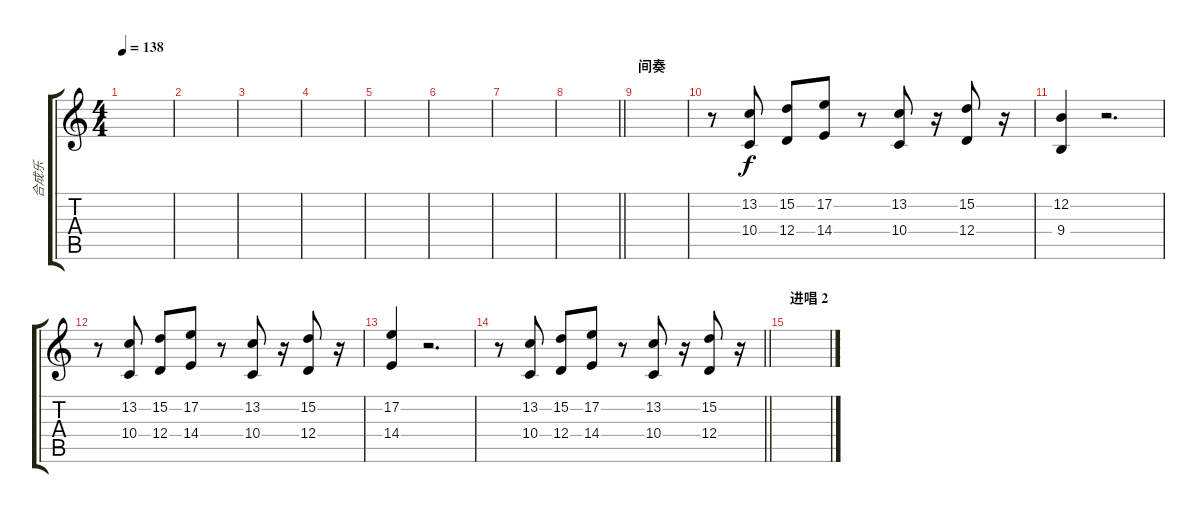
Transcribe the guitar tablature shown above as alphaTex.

\track ("合成乐" "合成乐") {instrument pad4choir}
\staff {score tabs}
\tuning (E4 B3 G3 D3 A2 E2) {hide}
\ts (4 4)
\tempo 138
\clef g2
\ks c
|
|
|
|
|
|
|
\barLineRight lightlight
|
\section ("" "间奏")
|
r.8 (13.2 10.4).8 (15.2 12.4).8 (17.2 14.4).8 r.8 (13.2 10.4).8 r.16 (15.2 12.4).8 r.16 |
(12.2 9.4).4 r.2{d} |
r.8 (13.2 10.4).8 (15.2 12.4).8 (17.2 14.4).8 r.8 (13.2 10.4).8 r.16 (15.2 12.4).8 r.16 |
(17.2 14.4).4 r.2{d} |
\barLineRight lightlight
r.8 (13.2 10.4).8 (15.2 12.4).8 (17.2 14.4).8 r.8 (13.2 10.4).8 r.16 (15.2 12.4).8 r.16 |
\section ("" "进唱 2")
